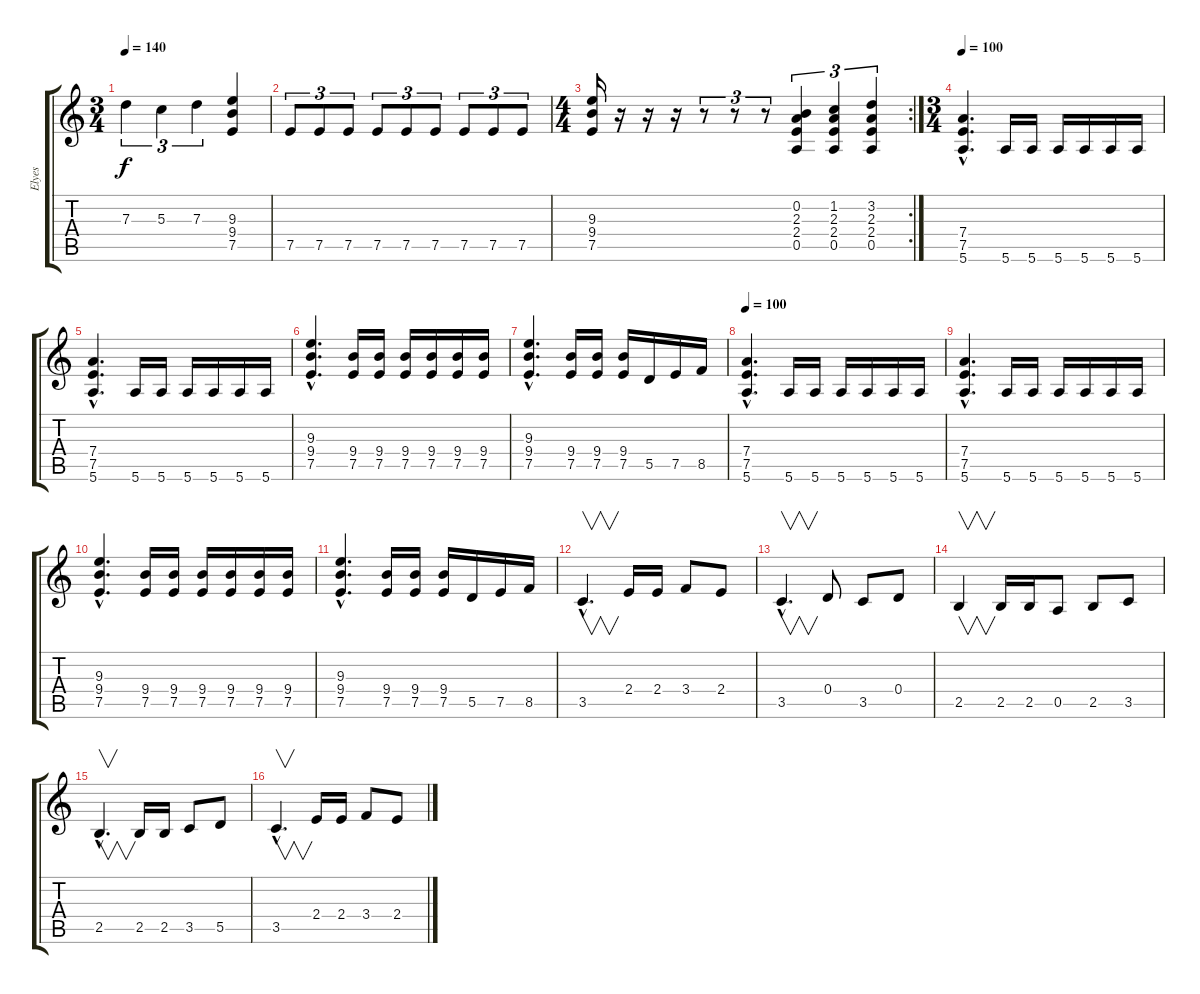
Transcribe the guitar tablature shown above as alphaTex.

\track ("Elyes" "Elyes") {instrument distortionguitar}
\staff {score tabs}
\tuning (E4 B3 G3 D3 A2 E2) {hide}
\ts (3 4)
\tempo 140
\clef g2
\ks c
7.3.4{tu (3 2) dy f} 5.3.4{tu (3 2)} 7.3.4{tu (3 2)} (9.3 9.4 7.5).4 |
7.5.8{tu (3 2)} 7.5.8{tu (3 2)} 7.5.8{tu (3 2)} 7.5.8{tu (3 2)} 7.5.8{tu (3 2)} 7.5.8{tu (3 2)} 7.5.8{tu (3 2)} 7.5.8{tu (3 2)} 7.5.8{tu (3 2)} |
\rc 2
\ts (4 4)
(9.3 9.4 7.5).16 r.16 r.16 r.16 r.8{tu (3 2)} r.8{tu (3 2)} r.8{tu (3 2)} (0.2 2.3 2.4 0.5).4{tu (3 2)} (1.2 2.3 2.4 0.5).4{tu (3 2)} (3.2 2.3 2.4 0.5).4{tu (3 2)} |
\ts (3 4)
\tempo 100
(7.4{hac} 7.5{hac} 5.6{hac}).4{d} 5.6.16 5.6.16 5.6.16 5.6.16 5.6.16 5.6.16 |
(7.4{hac} 7.5{hac} 5.6{hac}).4{d} 5.6.16 5.6.16 5.6.16 5.6.16 5.6.16 5.6.16 |
(9.3{hac} 9.4{hac} 7.5{hac}).4{d} (9.4 7.5).16 (9.4 7.5).16 (9.4 7.5).16 (9.4 7.5).16 (9.4 7.5).16 (9.4 7.5).16 |
(9.3{hac} 9.4{hac} 7.5{hac}).4{d} (9.4 7.5).16 (9.4 7.5).16 (9.4 7.5).16 5.5.16 7.5.16 8.5.16 |
\tempo 100
(7.4{hac} 7.5{hac} 5.6{hac}).4{d} 5.6.16 5.6.16 5.6.16 5.6.16 5.6.16 5.6.16 |
(7.4{hac} 7.5{hac} 5.6{hac}).4{d} 5.6.16 5.6.16 5.6.16 5.6.16 5.6.16 5.6.16 |
(9.3{hac} 9.4{hac} 7.5{hac}).4{d} (9.4 7.5).16 (9.4 7.5).16 (9.4 7.5).16 (9.4 7.5).16 (9.4 7.5).16 (9.4 7.5).16 |
(9.3{hac} 9.4{hac} 7.5{hac}).4{d} (9.4 7.5).16 (9.4 7.5).16 (9.4 7.5).16 5.5.16 7.5.16 8.5.16 |
3.5{hac}.4{v d} 2.4.16 2.4.16 3.4.8 2.4.8 |
3.5{hac}.4{v d} 0.4.8 3.5.8 0.4.8 |
2.5.4{v} 2.5.16 2.5.16 0.5.8 2.5.8 3.5.8 |
2.5{hac}.4{v d} 2.5.16 2.5.16 3.5.8 5.5.8 |
3.5{hac}.4{v d} 2.4.16 2.4.16 3.4.8 2.4.8
